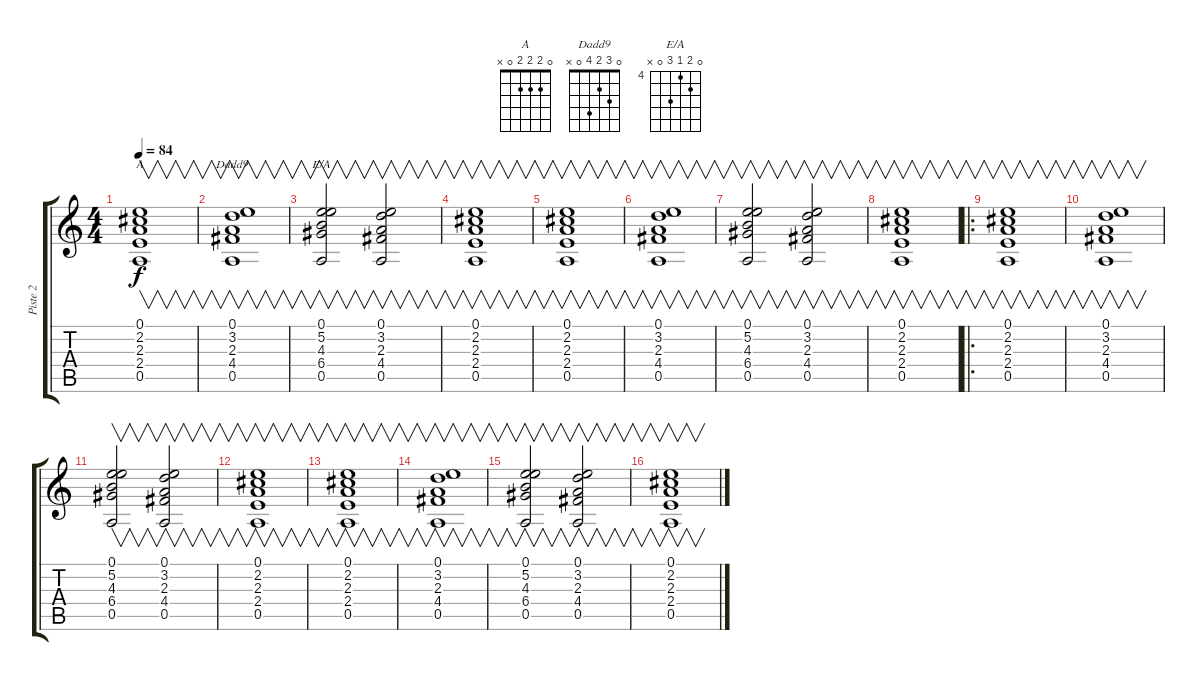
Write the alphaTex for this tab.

\track ("Piste 2" "Piste 2") {instrument acousticguitarsteel}
\staff {score tabs}
\tuning (E4 B3 G3 D3 A2 E2) {hide}
\chord ("A" 0 2 2 2 0 x)
\chord ("Dadd9" 0 3 2 4 0 x)
\chord ("E/A" 0 5 4 6 0 x) {firstfret 4}
\ts (4 4)
\tempo 84
\clef g2
\ks c
(0.1 2.2 2.3 2.4 0.5).1{v ch "A" dy f instrument acousticguitarsteel} |
(0.1 3.2 2.3 4.4 0.5).1{v ch "Dadd9"} |
(0.1 5.2 4.3 6.4 0.5).2{v ch "E/A"} (0.1 3.2 2.3 4.4 0.5).2{v} |
(0.1 2.2 2.3 2.4 0.5).1{v} |
(0.1 2.2 2.3 2.4 0.5).1{v} |
(0.1 3.2 2.3 4.4 0.5).1{v} |
(0.1 5.2 4.3 6.4 0.5).2{v} (0.1 3.2 2.3 4.4 0.5).2{v} |
(0.1 2.2 2.3 2.4 0.5).1{v} |
\ro
(0.1 2.2 2.3 2.4 0.5).1{v} |
(0.1 3.2 2.3 4.4 0.5).1{v} |
(0.1 5.2 4.3 6.4 0.5).2{v} (0.1 3.2 2.3 4.4 0.5).2{v} |
(0.1 2.2 2.3 2.4 0.5).1{v} |
(0.1 2.2 2.3 2.4 0.5).1{v} |
(0.1 3.2 2.3 4.4 0.5).1{v} |
(0.1 5.2 4.3 6.4 0.5).2{v} (0.1 3.2 2.3 4.4 0.5).2{v} |
(0.1 2.2 2.3 2.4 0.5).1{v}
